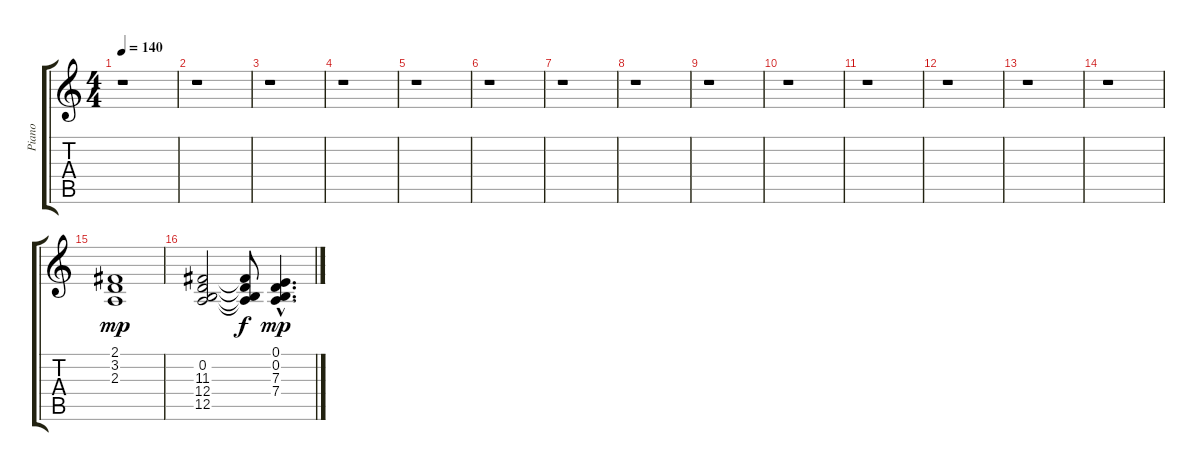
\track ("Piano" "Piano") {instrument brightacousticpiano}
\staff {score tabs}
\tuning (E4 B3 G3 D3 A2 E2) {hide}
\ts (4 4)
\tempo 140
\clef g2
\ks c
r.1{dy mp} |
r.1 |
r.1 |
r.1 |
r.1 |
r.1 |
r.1 |
r.1 |
r.1 |
r.1 |
r.1 |
r.1 |
r.1 |
r.1 |
(2.1 3.2 2.3).1 |
(0.2 11.3 12.4 12.5).2 (0.2{t} 11.3{t} 12.4{t} 12.5{t}).8{dy f} (0.1{hac} 0.2{hac} 7.3{hac} 7.4{hac}).4{d dy mp}
